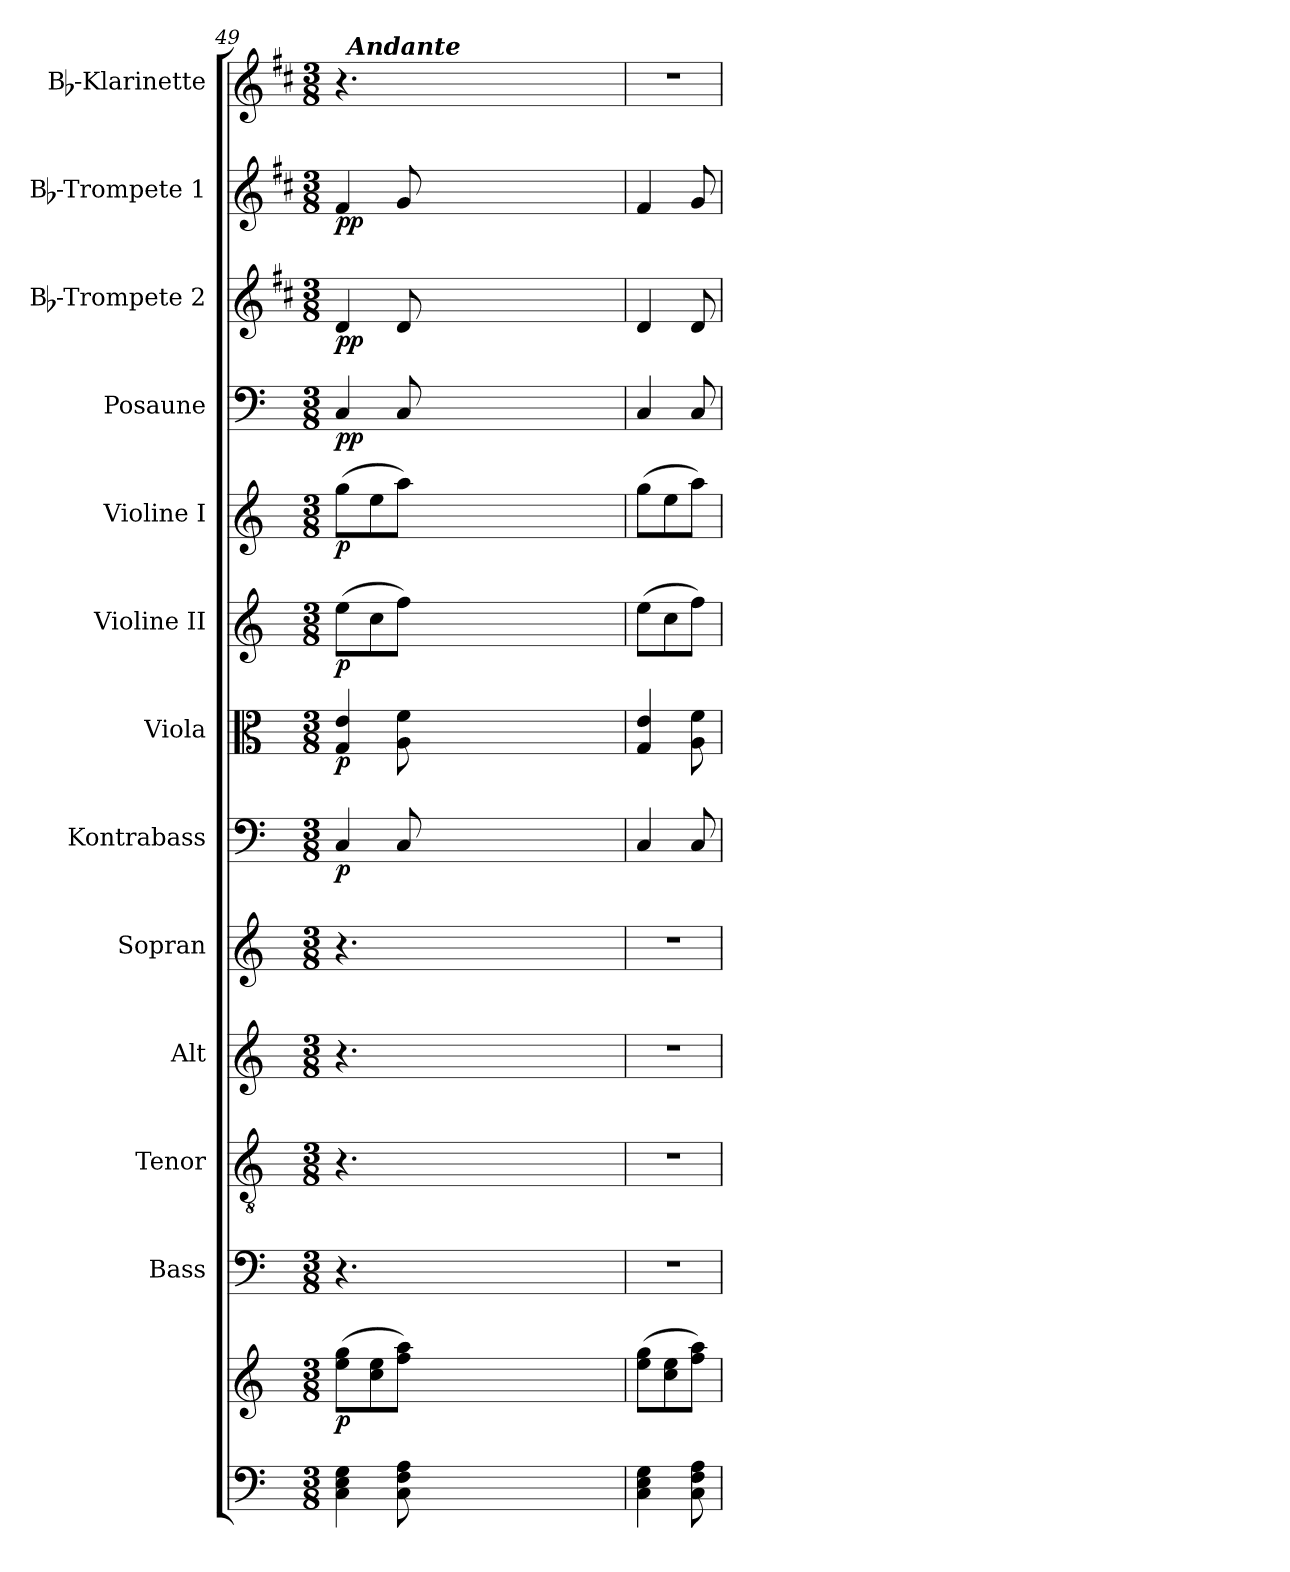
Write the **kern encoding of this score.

**kern	**kern	**dynam	**kern	**kern	**kern	**kern	**kern	**dynam	**kern	**dynam	**kern	**dynam	**kern	**dynam	**kern	**dynam	**kern	**dynam	**kern	**dynam	**kern
*part13	*part13	*part13	*part12	*part11	*part10	*part9	*part8	*part8	*part7	*part7	*part6	*part6	*part5	*part5	*part4	*part4	*part3	*part3	*part2	*part2	*part1
*staff14	*staff13	*staff13/14	*staff12	*staff11	*staff10	*staff9	*staff8	*staff8	*staff7	*staff7	*staff6	*staff6	*staff5	*staff5	*staff4	*staff4	*staff3	*staff3	*staff2	*staff2	*staff1
*	*	*	*I"Bass	*I"Tenor	*I"Alt	*I"Sopran	*I"Kontrabass	*	*I"Viola	*	*I"Violine II	*	*I"Violine I	*	*I"Posaune	*	*I"Bb-Trompete 2	*	*I"Bb-Trompete 1	*	*I"Bb-Klarinette
*	*	*	*I'B.	*I'T.	*I'A.	*I'S.	*I'Kb.	*	*I'Vla.	*	*I'Vl. II	*	*I'Vl. I	*	*I'Pos.	*	*I'Bb Trp. 2	*	*I'Bb Trp. 1	*	*I'Bb Kl.
!!LO:PB:g=z
*clefF4	*clefG2	*	*clefF4	*clefGv2	*clefG2	*clefG2	*clefF4	*	*clefC3	*	*clefG2	*	*clefG2	*	*clefF4	*	*clefG2	*	*clefG2	*	*clefG2
*	*	*	*	*	*	*	*ITrd7c12	*	*	*	*	*	*	*	*	*	*ITrd1c2	*	*ITrd1c2	*	*ITrd1c2
*k[]	*k[]	*	*k[]	*k[]	*k[]	*k[]	*k[]	*	*k[]	*	*k[]	*	*k[]	*	*k[]	*	*k[]	*	*k[]	*	*k[]
*C:	*C:	*	*C:	*C:	*C:	*C:	*C:	*	*C:	*	*C:	*	*C:	*	*C:	*	*C:	*	*C:	*	*C:
*M3/8	*M3/8	*	*M3/8	*M3/8	*M3/8	*M3/8	*M3/8	*	*M3/8	*	*M3/8	*	*M3/8	*	*M3/8	*	*M3/8	*	*M3/8	*	*M3/8
=49	=49	=49	=49	=49	=49	=49	=49	=49	=49	=49	=49	=49	=49	=49	=49	=49	=49	=49	=49	=49	=49
!	!	!LO:DY:b	!	!	!	!	!	!LO:DY:b	!	!LO:DY:b	!	!LO:DY:b	!	!LO:DY:b	!	!LO:DY:b	!	!LO:DY:b	!	!LO:DY:b	!
*	*	*	*	*	*	*	*	*	*	*	*	*	*	*	*	*	*	*	*	*	*^
4C\ 4E\ 4G\	(>8ee\ 8gg\L	p	4.r	4.r	4.r	4.r	4CC/	p	4G/ 4e/	p	(>8ee\L	p	(>8gg\L	p	4C/	pp	4c/	pp	4e/	pp	4.r	32ryy
!	!	!	!	!	!	!	!	!	!	!	!	!	!	!	!	!	!	!	!	!	!	!LO:TX:a:Bi:t=Andante
.	.	.	.	.	.	.	.	.	.	.	.	.	.	.	.	.	.	.	.	.	.	1ryy
.	8cc\ 8ee\	.	.	.	.	.	.	.	.	.	8cc\	.	8ee\	.	.	.	.	.	.	.	.	.
8C\ 8F\ 8A\	8ff\ 8aa\J)	.	.	.	.	.	8CC/	.	8A\ 8f\	.	8ff\J)	.	8aa\J)	.	8C/	.	8c/	.	8f/	.	.	.
1.ryy	1.ryy	.	1.ryy	1.ryy	1.ryy	1.ryy	1.ryy	.	1.ryy	.	1.ryy	.	1.ryy	.	1.ryy	.	1.ryy	.	1.ryy	.	1.ryy	.
.	.	.	.	.	.	.	.	.	.	.	.	.	.	.	.	.	.	.	.	.	.	2ryy
.	.	.	.	.	.	.	.	.	.	.	.	.	.	.	.	.	.	.	.	.	.	4ryy
.	.	.	.	.	.	.	.	.	.	.	.	.	.	.	.	.	.	.	.	.	.	16.ryy
!	!	!	!	!	!	!	!	!	!	!	!	!	!	!	!	!	!	!	!	!	!LO:TX:a:B:t=Evangelium	!
*	*	*	*	*	*	*	*	*	*	*	*	*	*	*	*	*	*	*	*	*	*v	*v
=50	=50	=50	=50	=50	=50	=50	=50	=50	=50	=50	=50	=50	=50	=50	=50	=50	=50	=50	=50	=50	=50
4C\ 4E\ 4G\	(>8ee\ 8gg\L	.	4.r	4.r	4.r	4.r	4CC/	.	4G/ 4e/	.	(>8ee\L	.	(>8gg\L	.	4C/	.	4c/	.	4e/	.	4.r
.	8cc\ 8ee\	.	.	.	.	.	.	.	.	.	8cc\	.	8ee\	.	.	.	.	.	.	.	.
8C\ 8F\ 8A\	8ff\ 8aa\J)	.	.	.	.	.	8CC/	.	8A\ 8f\	.	8ff\J)	.	8aa\J)	.	8C/	.	8c/	.	8f/	.	.
=	=	=	=	=	=	=	=	=	=	=	=	=	=	=	=	=	=	=	=	=	=
*-	*-	*-	*-	*-	*-	*-	*-	*-	*-	*-	*-	*-	*-	*-	*-	*-	*-	*-	*-	*-	*-
